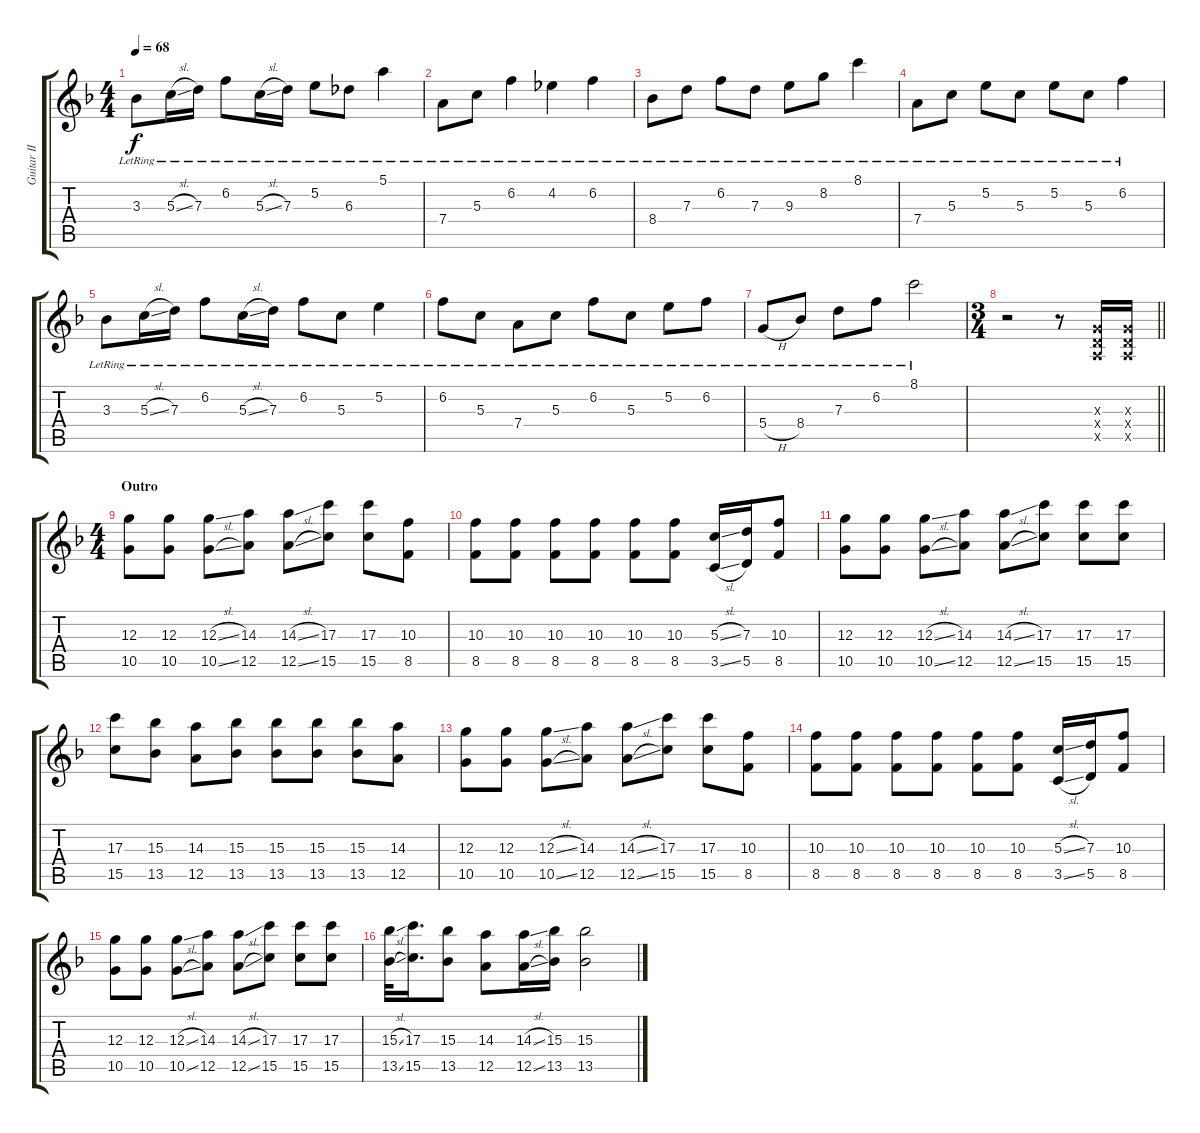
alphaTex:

\track ("Guitar II" "Guitar II") {instrument electricguitarjazz}
\staff {score tabs}
\tuning (E4 B3 G3 D3 A2 E2) {hide}
\ts (4 4)
\tempo 68
\clef g2
\ks f
3.3{lr}.8{dy f} 5.3{sl lr}.16 7.3{lr}.16 6.2{lr}.8 5.3{sl lr}.16 7.3{lr}.16 5.2{lr}.8 6.3{lr}.8 5.1{lr}.4 |
7.4{lr}.8 5.3{lr}.8 6.2{lr}.4 4.2{lr}.4 6.2{lr}.4 |
8.4{lr}.8 7.3{lr}.8 6.2{lr}.8 7.3{lr}.8 9.3{lr}.8 8.2{lr}.8 8.1{lr}.4 |
7.4{lr}.8 5.3{lr}.8 5.2{lr}.8 5.3{lr}.8 5.2{lr}.8 5.3{lr}.8 6.2{lr}.4 |
3.3{lr}.8 5.3{sl lr}.16 7.3{lr}.16 6.2{lr}.8 5.3{sl lr}.16 7.3{lr}.16 6.2{lr}.8 5.3{lr}.8 5.2{lr}.4 |
6.2{lr}.8 5.3{lr}.8 7.4{lr}.8 5.3{lr}.8 6.2{lr}.8 5.3{lr}.8 5.2{lr}.8 6.2{lr}.8 |
5.4{h lr}.8 8.4{lr}.8 7.3{lr}.8 6.2{lr}.8 8.1{lr}.2 |
\ts (3 4)
\barLineRight lightlight
r.2 r.8{instrument overdrivenguitar} (0.3{x} 0.4{x} 0.5{x}).16 (0.3{x} 0.4{x} 0.5{x}).16 |
\ts (4 4)
\section ("" "Outro")
(12.3 10.5).8 (12.3 10.5).8 (12.3{sl} 10.5{sl}).8 (14.3 12.5).8 (14.3{sl} 12.5{sl}).8 (17.3 15.5).8 (17.3 15.5).8 (10.3 8.5).8 |
(10.3 8.5).8 (10.3 8.5).8 (10.3 8.5).8 (10.3 8.5).8 (10.3 8.5).8 (10.3 8.5).8 (5.3{sl} 3.5{sl}).16 (7.3 5.5).16 (10.3 8.5).8 |
(12.3 10.5).8 (12.3 10.5).8 (12.3{sl} 10.5{sl}).8 (14.3 12.5).8 (14.3{sl} 12.5{sl}).8 (17.3 15.5).8 (17.3 15.5).8 (17.3 15.5).8 |
(17.3 15.5).8 (15.3 13.5).8 (14.3 12.5).8 (15.3 13.5).8 (15.3 13.5).8 (15.3 13.5).8 (15.3 13.5).8 (14.3 12.5).8 |
(12.3 10.5).8 (12.3 10.5).8 (12.3{sl} 10.5{sl}).8 (14.3 12.5).8 (14.3{sl} 12.5{sl}).8 (17.3 15.5).8 (17.3 15.5).8 (10.3 8.5).8 |
(10.3 8.5).8 (10.3 8.5).8 (10.3 8.5).8 (10.3 8.5).8 (10.3 8.5).8 (10.3 8.5).8 (5.3{sl} 3.5{sl}).16 (7.3 5.5).16 (10.3 8.5).8 |
(12.3 10.5).8 (12.3 10.5).8 (12.3{sl} 10.5{sl}).8 (14.3 12.5).8 (14.3{sl} 12.5{sl}).8 (17.3 15.5).8 (17.3 15.5).8 (17.3 15.5).8 |
(15.3{sl} 13.5{sl}).32 (17.3 15.5).16{d} (15.3 13.5).8 (14.3 12.5).8 (14.3{sl} 12.5{sl}).16 (15.3 13.5).16 (15.3 13.5).2
